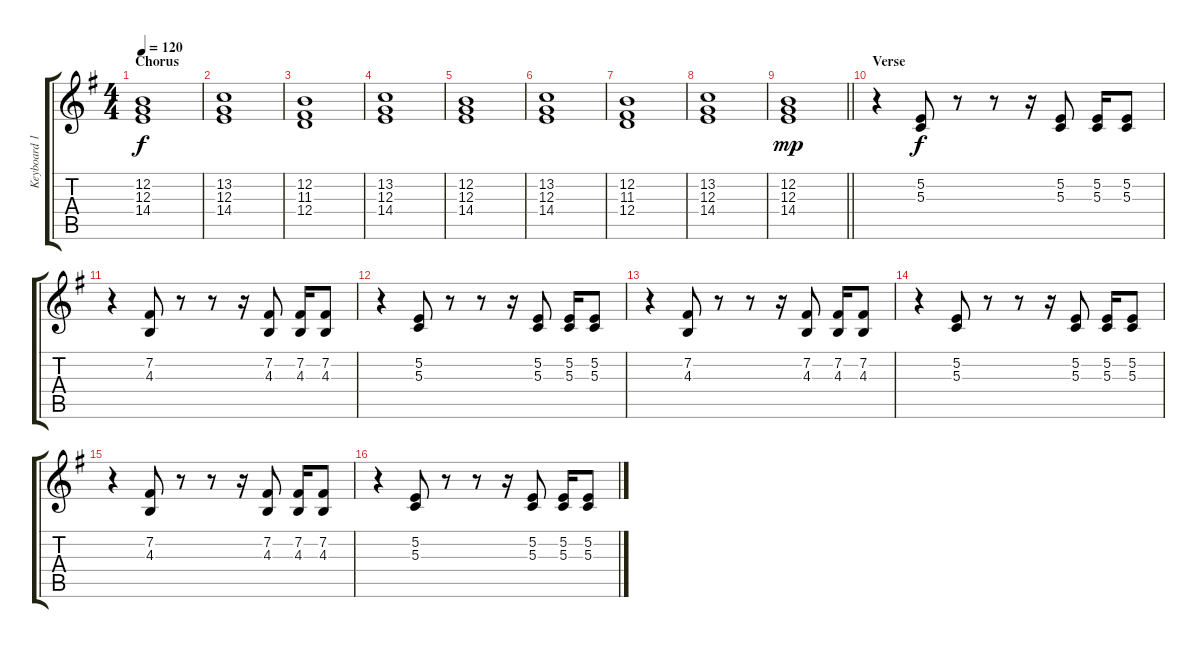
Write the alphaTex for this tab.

\track ("Keyboard 1" "Keyboard 1") {instrument stringensemble1}
\staff {score tabs}
\tuning (E4 B3 G3 D3 A2 E2) {hide}
\ts (4 4)
\section ("" "Chorus")
\tempo 120
\clef g2
\ks g
(12.2 12.3 14.4).1{dy f} |
(13.2 12.3 14.4).1 |
(12.2 11.3 12.4).1 |
(13.2 12.3 14.4).1 |
(12.2 12.3 14.4).1 |
(13.2 12.3 14.4).1 |
(12.2 11.3 12.4).1 |
(13.2 12.3 14.4).1 |
\barLineRight lightlight
(12.2 12.3 14.4).1{dy mp} |
\section ("" "Verse")
r.4{instrument drawbarorgan} (5.2 5.3).8{dy f} r.8 r.8 r.16 (5.2 5.3).8 (5.2 5.3).16 (5.2 5.3).8 |
r.4 (7.2 4.3).8 r.8 r.8 r.16 (7.2 4.3).8 (7.2 4.3).16 (7.2 4.3).8 |
r.4 (5.2 5.3).8 r.8 r.8 r.16 (5.2 5.3).8 (5.2 5.3).16 (5.2 5.3).8 |
r.4 (7.2 4.3).8 r.8 r.8 r.16 (7.2 4.3).8 (7.2 4.3).16 (7.2 4.3).8 |
r.4 (5.2 5.3).8 r.8 r.8 r.16 (5.2 5.3).8 (5.2 5.3).16 (5.2 5.3).8 |
r.4 (7.2 4.3).8 r.8 r.8 r.16 (7.2 4.3).8 (7.2 4.3).16 (7.2 4.3).8 |
r.4 (5.2 5.3).8 r.8 r.8 r.16 (5.2 5.3).8 (5.2 5.3).16 (5.2 5.3).8
